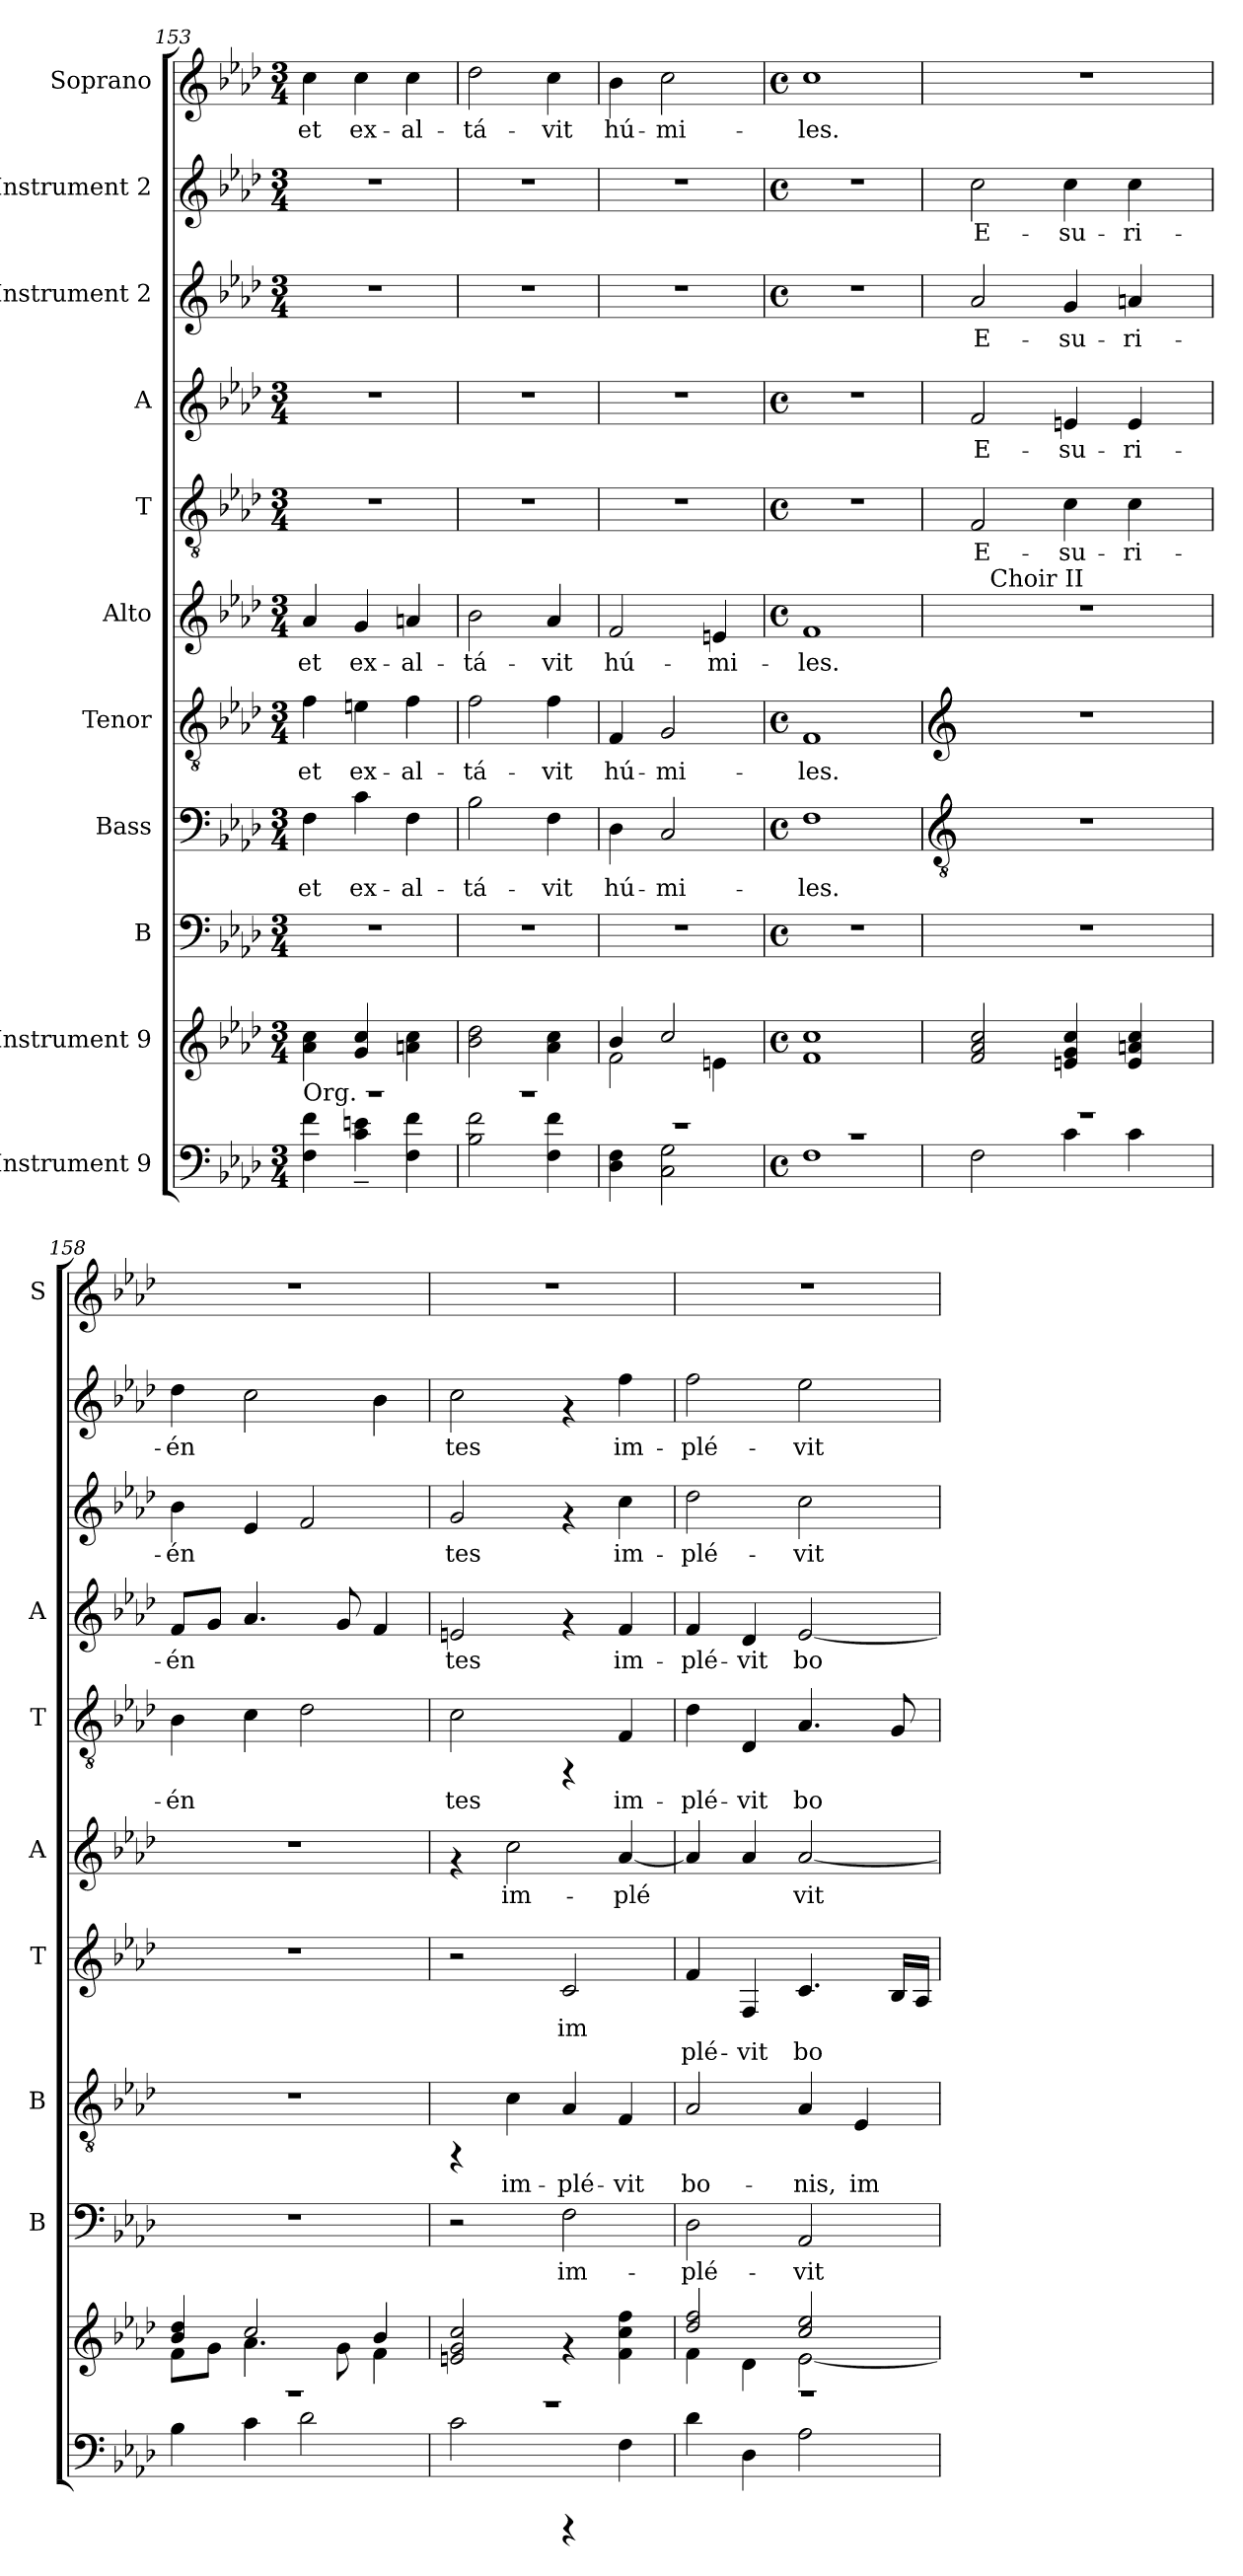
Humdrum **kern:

**kern	**kern	**kern	**text	**kern	**text	**kern	**text	**text	**kern	**text	**kern	**text	**kern	**text	**kern	**text	**kern	**text	**kern	**text
*part11	*part10	*part9	*part9	*part8	*part8	*part7	*part7	*part7	*part6	*part6	*part5	*part5	*part4	*part4	*part3	*part3	*part2	*part2	*part1	*part1
*staff11	*staff10	*staff9	*staff9	*staff8	*staff8	*staff7	*staff7	*staff7	*staff6	*staff6	*staff5	*staff5	*staff4	*staff4	*staff3	*staff3	*staff2	*staff2	*staff1	*staff1
*I"Instrument 9	*I"Instrument 9	*I"B	*	*I"Bass	*	*I"Tenor	*	*	*I"Alto	*	*I"T	*	*I"A	*	*I"Instrument 2	*	*I"Instrument 2	*	*I"Soprano	*
*	*	*I'B	*	*I'B	*	*I'T	*	*	*I'A	*	*I'T	*	*I'A	*	*	*	*	*	*I'S	*
*clefF4	*clefG2	*clefF4	*	*clefF4	*	*clefGv2	*	*	*clefG2	*	*clefGv2	*	*clefG2	*	*clefG2	*	*clefG2	*	*clefG2	*
*k[b-e-a-d-]	*k[b-e-a-d-]	*k[b-e-a-d-]	*	*k[b-e-a-d-]	*	*k[b-e-a-d-]	*	*	*k[b-e-a-d-]	*	*k[b-e-a-d-]	*	*k[b-e-a-d-]	*	*k[b-e-a-d-]	*	*k[b-e-a-d-]	*	*k[b-e-a-d-]	*
*A-:	*A-:	*A-:	*	*A-:	*	*A-:	*	*	*A-:	*	*A-:	*	*A-:	*	*A-:	*	*A-:	*	*A-:	*
*M3/4	*M3/4	*M3/4	*	*M3/4	*	*M3/4	*	*	*M3/4	*	*M3/4	*	*M3/4	*	*M3/4	*	*M3/4	*	*M3/4	*
=153	=153	=153	=153	=153	=153	=153	=153	=153	=153	=153	=153	=153	=153	=153	=153	=153	=153	=153	=153	=153
*^	*	*	*	*	*	*	*	*	*	*	*	*	*	*	*	*	*	*	*	*
!	!	!LO:TX:b:t=Org.	!	!	!	!	!	!	!	!	!	!	!	!	!	!	!	!	!	!	!
!	!	!	!	!	!	!LO:LY:b:cj	!	!LO:LY:b:cj	!	!	!LO:LY:b:cj	!	!	!	!	!	!	!	!	!	!LO:LY:b:cj
2.r	4F\ 4f\	4cc\ 4a-\	2.r	.	4F\	et	4f\	et	.	4a-/	et	2.r	.	2.r	.	2.r	.	2.r	.	4cc\	et
!	!	!	!	!	!	!LO:LY:b:cj	!	!LO:LY:b:cj	!	!	!LO:LY:b:cj	!	!	!	!	!	!	!	!	!	!LO:LY:b:cj
.	4en\~> 4c\~>	4g/ 4cc/	.	.	4c\	ex-	4en\	ex-	.	4g/	ex-	.	.	.	.	.	.	.	.	4cc\	ex-
!	!	!	!	!	!	!LO:LY:b:cj	!	!LO:LY:b:cj	!	!	!LO:LY:b:cj	!	!	!	!	!	!	!	!	!	!LO:LY:b:cj
.	4f\ 4F\	4an\ 4cc\	.	.	4F\	-al-	4f\	-al-	.	4an/	-al-	.	.	.	.	.	.	.	.	4cc\	-al-
=154	=154	=154	=154	=154	=154	=154	=154	=154	=154	=154	=154	=154	=154	=154	=154	=154	=154	=154	=154	=154	=154
!	!	!	!	!	!	!LO:LY:b:cj	!	!LO:LY:b:cj	!	!	!LO:LY:b:cj	!	!	!	!	!	!	!	!	!	!LO:LY:b:cj
2.r	2B-\ 2f\	2b-\ 2dd-\	2.r	.	2B-\	-tá-	2f\	-tá-	.	2b-\	-tá-	2.r	.	2.r	.	2.r	.	2.r	.	2dd-\	-tá-
!	!	!	!	!	!	!LO:LY:b:cj	!	!LO:LY:b:cj	!	!	!LO:LY:b:cj	!	!	!	!	!	!	!	!	!	!LO:LY:b:cj
.	4f\ 4F\	4a-\ 4cc\	.	.	4F\	-vit	4f\	-vit	.	4a-/	-vit	.	.	.	.	.	.	.	.	4cc\	-vit
=155	=155	=155	=155	=155	=155	=155	=155	=155	=155	=155	=155	=155	=155	=155	=155	=155	=155	=155	=155	=155	=155
*	*	*^	*	*	*	*	*	*	*	*	*	*	*	*	*	*	*	*	*	*	*
!	!	!	!	!	!	!	!LO:LY:b:cj	!	!LO:LY:b:cj	!	!	!LO:LY:b:cj	!	!	!	!	!	!	!	!	!	!LO:LY:b:cj
2.r	4F\ 4D-\	4b-/	2f\	2.r	.	4D-\	hú-	4F/	hú-	.	2f/	hú-	2.r	.	2.r	.	2.r	.	2.r	.	4b-\	hú-
!	!	!	!	!	!	!	!LO:LY:b:cj	!	!LO:LY:b:cj	!	!	!	!	!	!	!	!	!	!	!	!	!LO:LY:b:cj
.	2C\ 2G\	2cc/	.	.	.	2C/	-mi-	2G/	-mi-	.	.	.	.	.	.	.	.	.	.	.	2cc\	-mi-
!	!	!	!	!	!	!	!	!	!	!	!	!LO:LY:b:cj	!	!	!	!	!	!	!	!	!	!
.	.	.	4en\	.	.	.	.	.	.	.	4en/	-mi-	.	.	.	.	.	.	.	.	.	.
*	*	*v	*v	*	*	*	*	*	*	*	*	*	*	*	*	*	*	*	*	*	*	*
=156	=156	=156	=156	=156	=156	=156	=156	=156	=156	=156	=156	=156	=156	=156	=156	=156	=156	=156	=156	=156	=156
*M4/4	*	*M4/4	*M4/4	*	*M4/4	*	*M4/4	*	*	*M4/4	*	*M4/4	*	*M4/4	*	*M4/4	*	*M4/4	*	*M4/4	*
*met(c)	*	*met(c)	*met(c)	*	*met(c)	*	*met(c)	*	*	*met(c)	*	*met(c)	*	*met(c)	*	*met(c)	*	*met(c)	*	*met(c)	*
*	*	*^	*	*	*	*	*	*	*	*	*	*	*	*	*	*	*	*	*	*	*
!	!	!	!	!	!	!	!LO:LY:b:cj	!	!LO:LY:b:cj	!	!	!LO:LY:b:cj	!	!	!	!	!	!	!	!	!	!LO:LY:b:cj
*	*	*v	*v	*	*	*	*	*	*	*	*	*	*	*	*	*	*	*	*	*	*	*
1r	1F	1f 1cc	1r	.	1F	-les.	1F	-les.	.	1f	-les.	1r	.	1r	.	1r	.	1r	.	1cc	-les.
!!LO:PB:g=z
=157	=157	=157	=157	=157	=157	=157	=157	=157	=157	=157	=157	=157	=157	=157	=157	=157	=157	=157	=157	=157	=157
*	*	*	*	*	*clefGv2	*	*clefG2	*	*	*	*	*	*	*	*	*	*	*	*	*	*
!	!	!	!	!	!	!	!	!	!	!	!	!	!LO:LY:b:cj	!	!LO:LY:b:cj	!	!LO:LY:b:cj	!	!LO:LY:b:cj	!	!
*	*	*	*	*	*	*	*	*	*	*^	*	*	*	*	*	*	*	*	*	*	*
1r	2F\	2cc/ 2f/ 2a-/	1r	.	1r	.	1r	.	.	1r	32.ryy	.	2F/	E-	2f/	E-	2a-/	E-	2cc\	E-	1r	.
!	!	!	!	!	!	!	!	!	!	!	!LO:TX:a:t=Choir II	!	!	!	!	!	!	!	!	!	!	!
.	.	.	.	.	.	.	.	.	.	.	2ryy	.	.	.	.	.	.	.	.	.	.	.
!	!	!	!	!	!	!	!	!	!	!	!	!	!	!LO:LY:b:cj	!	!LO:LY:b:cj	!	!LO:LY:b:cj	!	!LO:LY:b:cj	!	!
.	4c\	4cc/ 4en/ 4g/	.	.	.	.	.	.	.	.	.	.	4c\	-su-	4en/	-su-	4g/	-su-	4cc\	-su-	.	.
.	.	.	.	.	.	.	.	.	.	.	4ryy	.	.	.	.	.	.	.	.	.	.	.
!	!	!	!	!	!	!	!	!	!	!	!	!	!	!LO:LY:b:cj	!	!LO:LY:b:cj	!	!LO:LY:b:cj	!	!LO:LY:b:cj	!	!
.	4c\	4cc/ 4an/ 4e/	.	.	.	.	.	.	.	.	.	.	4c\	-ri-	4e/	-ri-	4an/	-ri-	4cc\	-ri-	.	.
.	.	.	.	.	.	.	.	.	.	.	8ryy	.	.	.	.	.	.	.	.	.	.	.
.	.	.	.	.	.	.	.	.	.	.	16ryy	.	.	.	.	.	.	.	.	.	.	.
.	.	.	.	.	.	.	.	.	.	.	64ryy	.	.	.	.	.	.	.	.	.	.	.
=158	=158	=158	=158	=158	=158	=158	=158	=158	=158	=158	=158	=158	=158	=158	=158	=158	=158	=158	=158	=158	=158	=158
*	*	*^	*	*	*	*	*	*	*	*	*	*	*	*	*	*	*	*	*	*	*	*
!	!	!	!	!	!	!	!	!	!	!	!	!	!	!	!LO:LY:b:cj	!	!LO:LY:b:cj	!	!LO:LY:b:cj	!	!LO:LY:b:cj	!	!
*	*	*	*	*	*	*	*	*	*	*	*v	*v	*	*	*	*	*	*	*	*	*	*	*
1r	4B-\	4dd-/ 4b-/	8f\L	1r	.	1r	.	1r	.	.	1r	.	4B-\	-én-	8f/L	-én-	4b-\	-én-	4dd-\	-én-	1r	.
!	!	!	!	!	!	!	!	!	!	!	!	!	!	!	!	!LO:LY:b:cj	!	!	!	!	!	!
.	.	.	8g\J	.	.	.	.	.	.	.	.	.	.	.	8g/J	--	.	.	.	.	.	.
!	!	!	!	!	!	!	!	!	!	!	!	!	!	!LO:LY:b:cj	!	!LO:LY:b:cj	!	!LO:LY:b:cj	!	!LO:LY:b:cj	!	!
.	4c\	2cc/	4.a-\	.	.	.	.	.	.	.	.	.	4c\	--	4.a-/	--	4e-/	--	2cc\	--	.	.
!	!	!	!	!	!	!	!	!	!	!	!	!	!	!LO:LY:b:cj	!	!	!	!LO:LY:b:cj	!	!	!	!
.	2d-\	.	.	.	.	.	.	.	.	.	.	.	2d-\	--	.	.	2f/	--	.	.	.	.
!	!	!	!	!	!	!	!	!	!	!	!	!	!	!	!	!LO:LY:b:cj	!	!	!	!	!	!
.	.	.	8g\	.	.	.	.	.	.	.	.	.	.	.	8g/	--	.	.	.	.	.	.
!	!	!	!	!	!	!	!	!	!	!	!	!	!	!	!	!LO:LY:b:cj	!	!	!	!LO:LY:b:cj	!	!
.	.	4b-/	4f\	.	.	.	.	.	.	.	.	.	.	.	4f/	--	.	.	4b-\	--	.	.
=159	=159	=159	=159	=159	=159	=159	=159	=159	=159	=159	=159	=159	=159	=159	=159	=159	=159	=159	=159	=159	=159	=159
!	!	!	!	!	!	!	!	!	!	!	!	!	!	!LO:LY:b:cj	!	!LO:LY:b:cj	!	!LO:LY:b:cj	!	!LO:LY:b:cj	!	!
*	*	*v	*v	*	*	*	*	*	*	*	*	*	*	*	*	*	*	*	*	*	*	*
1r	2c\	2g/ 2en/ 2cc/	2r	.	4rFF	.	2r	.	.	4rf	.	2c\	-tes	2en/	-tes	2g/	-tes	2cc\	-tes	1r	.
!	!	!	!	!	!	!LO:LY:b:cj	!	!	!	!	!LO:LY:b:cj	!	!	!	!	!	!	!	!	!	!
.	.	.	.	.	4c\	im-	.	.	.	2cc\	im-	.	.	.	.	.	.	.	.	.	.
!	!	!	!	!LO:LY:b:cj	!	!LO:LY:b:cj	!	!LO:LY:b:cj	!	!	!	!	!	!	!	!	!	!	!	!	!
.	4rCCC	4rf	2F\	im-	4A-/	-plé-	2c/	im-	.	.	.	4rFF	.	4rf	.	4rf	.	4rf	.	.	.
!	!	!	!	!	!	!LO:LY:b:cj	!	!	!	!	!LO:LY:b:cj	!	!LO:LY:b:cj	!	!LO:LY:b:cj	!	!LO:LY:b:cj	!	!LO:LY:b:cj	!	!
.	4F\	4ff\ 4cc\ 4f\	.	.	4F/	-vit	.	.	.	[<4a-/	-plé-	4F/	im-	4f/	im-	4cc\	im-	4ff\	im-	.	.
!!LO:PB:g=z
=160	=160	=160	=160	=160	=160	=160	=160	=160	=160	=160	=160	=160	=160	=160	=160	=160	=160	=160	=160	=160	=160
*	*	*^	*	*	*	*	*	*	*	*	*	*	*	*	*	*	*	*	*	*	*
!	!	!	!	!	!LO:LY:b:cj	!	!LO:LY:b:cj	!	!LO:LY:b:cj	!LO:LY:b:cj	!	!LO:LY:b:cj	!	!LO:LY:b:cj	!	!LO:LY:b:cj	!	!LO:LY:b:cj	!	!LO:LY:b:cj	!	!
1r	4d-\	2dd-/ 2ff/	4f\	2D-\	-plé-	2A-/	bo-	4f/	--	-plé-	4a-/]	--	4d-\	-plé-	4f/	-plé-	2dd-\	-plé-	2ff\	-plé-	1r	.
!	!	!	!	!	!	!	!	!	!LO:LY:b:cj	!LO:LY:b:cj	!	!LO:LY:b:cj	!	!LO:LY:b:cj	!	!LO:LY:b:cj	!	!	!	!	!	!
.	4D-\	.	4d-\	.	.	.	.	4F/	--	-vit	4a-/	--	4D-/	-vit	4d-/	-vit	.	.	.	.	.	.
!	!	!	!	!	!LO:LY:b:cj	!	!LO:LY:b:cj	!	!LO:LY:b:cj	!LO:LY:b:cj	!	!LO:LY:b:cj	!	!LO:LY:b:cj	!	!LO:LY:b:cj	!	!LO:LY:b:cj	!	!LO:LY:b:cj	!	!
.	2A-\	2cc/ 2ee-/	[<2e-\	2AA-/	-vit	4A-/	-nis,	4.c/	-	-bo-	[>2a-/	-vit	4.A-/	bo-	[<2e-/	bo-	2cc\	-vit	2ee-\	-vit	.	.
!	!	!	!	!	!	!	!LO:LY:b:cj	!	!	!	!	!	!	!	!	!	!	!	!	!	!	!
.	.	.	.	.	.	4E-/	im-	.	.	.	.	.	.	.	.	.	.	.	.	.	.	.
!	!	!	!	!	!	!	!	!	!LO:LY:b:cj	!LO:LY:b:cj	!	!	!	!LO:LY:b:cj	!	!	!	!	!	!	!	!
.	.	.	.	.	.	.	.	16B-/L	--	-	.	.	8G/	--	.	.	.	.	.	.	.	.
!	!	!	!	!	!	!	!	!	!LO:LY:b:cj	!LO:LY:b:cj	!	!	!	!	!	!	!	!	!	!	!	!
.	.	.	.	.	.	.	.	16A-/J	-	-	.	.	.	.	.	.	.	.	.	.	.	.
*v	*v	*	*	*	*	*	*	*	*	*	*	*	*	*	*	*	*	*	*	*	*	*
*	*v	*v	*	*	*	*	*	*	*	*	*	*	*	*	*	*	*	*	*	*	*
=	=	=	=	=	=	=	=	=	=	=	=	=	=	=	=	=	=	=	=	=
*-	*-	*-	*-	*-	*-	*-	*-	*-	*-	*-	*-	*-	*-	*-	*-	*-	*-	*-	*-	*-
